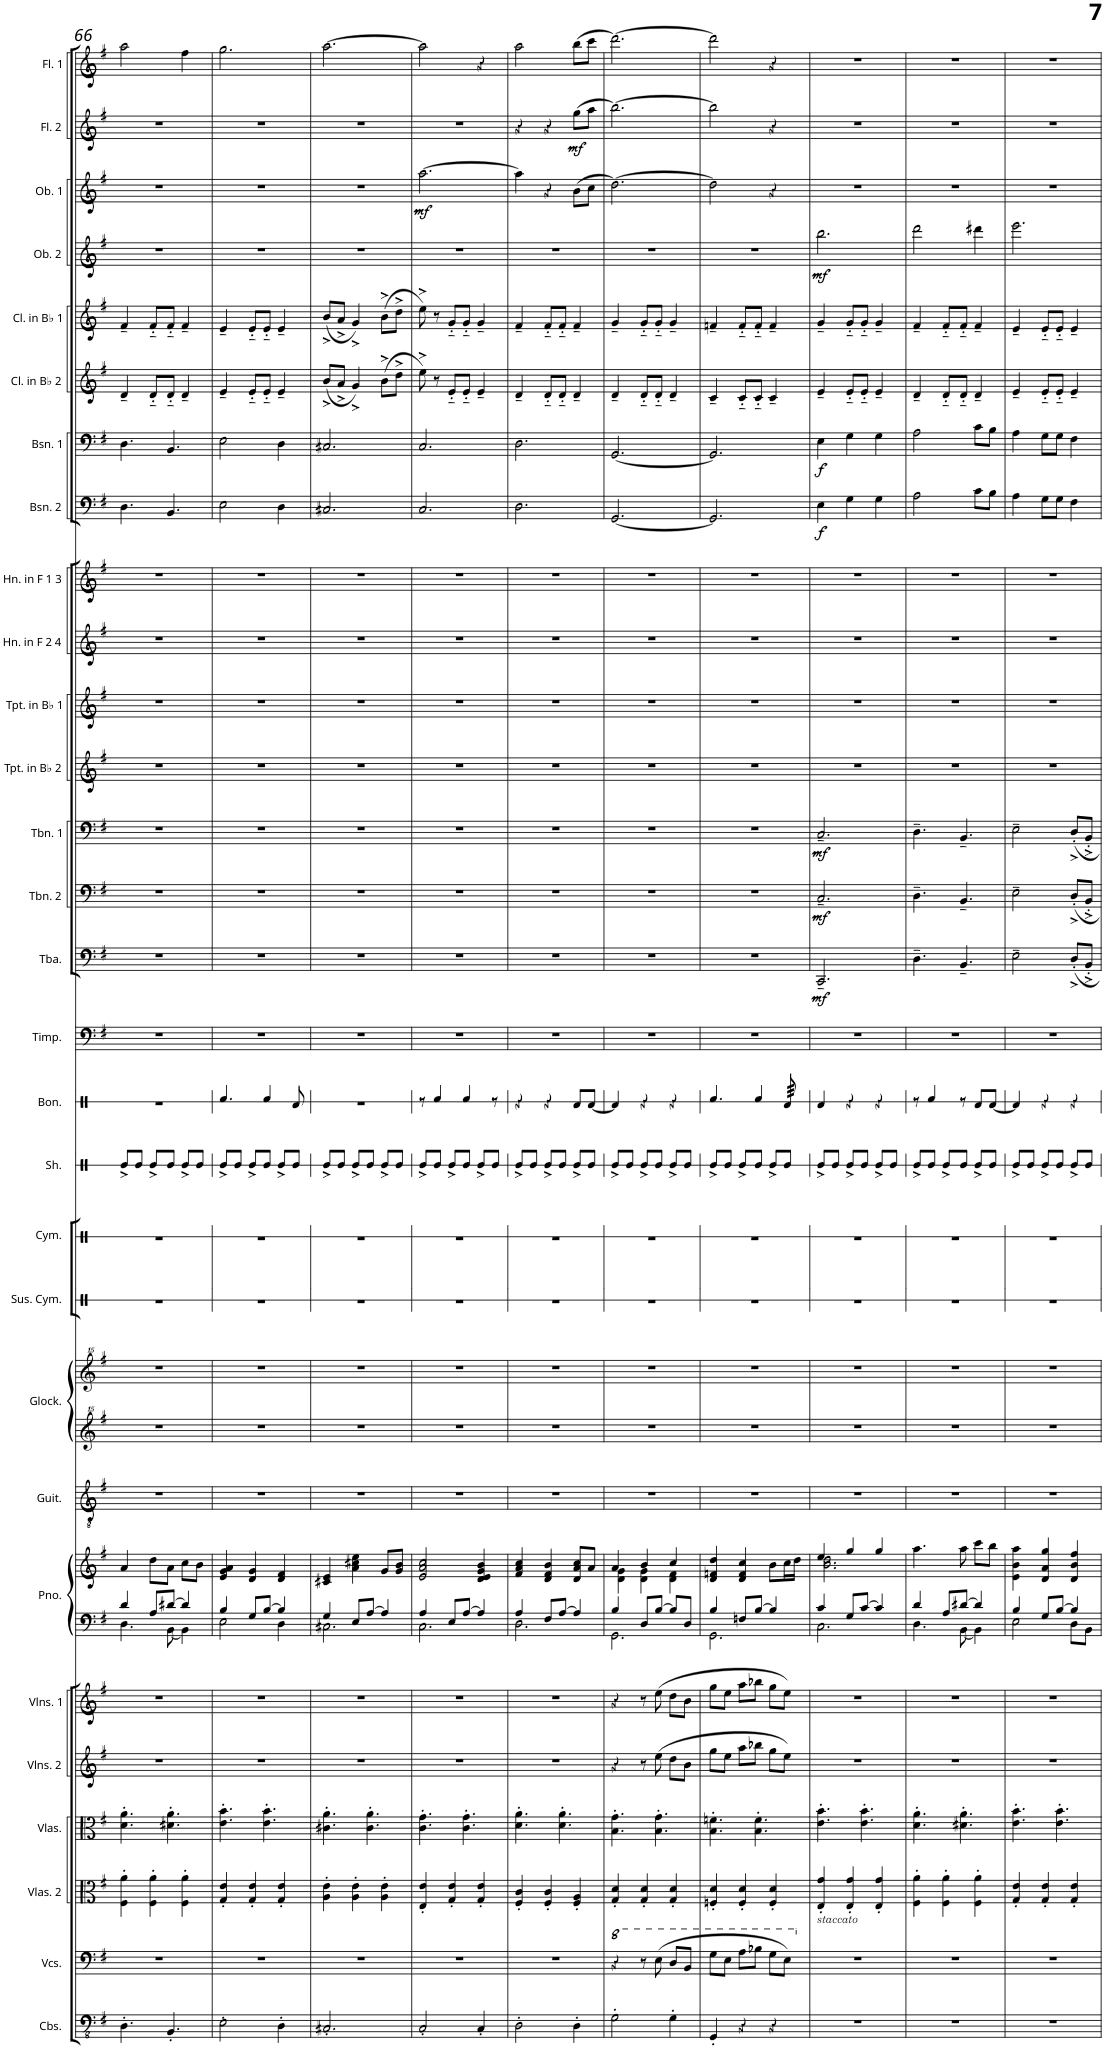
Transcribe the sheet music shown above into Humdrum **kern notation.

**kern	**kern	**kern	**kern	**kern	**kern	**kern	**kern	**kern	**kern	**kern	**kern	**kern	**kern	**kern	**kern	**kern	**dynam	**kern	**dynam	**kern	**dynam	**kern	**kern	**kern	**kern	**kern	**dynam	**kern	**dynam	**kern	**kern	**kern	**dynam	**kern	**dynam	**kern	**dynam	**kern
*part29	*part28	*part27	*part26	*part25	*part24	*part23	*part23	*part22	*part21	*part21	*part20	*part19	*part18	*part17	*part16	*part15	*part15	*part14	*part14	*part13	*part13	*part12	*part11	*part10	*part9	*part8	*part8	*part7	*part7	*part6	*part5	*part4	*part4	*part3	*part3	*part2	*part2	*part1
*staff31	*staff30	*staff29	*staff28	*staff27	*staff26	*staff25	*staff24	*staff23	*staff22	*staff21	*staff20	*staff19	*staff18	*staff17	*staff16	*staff15	*staff15	*staff14	*staff14	*staff13	*staff13	*staff12	*staff11	*staff10	*staff9	*staff8	*staff8	*staff7	*staff7	*staff6	*staff5	*staff4	*staff4	*staff3	*staff3	*staff2	*staff2	*staff1
*I"Contrabasses	*I"Violoncellos	*I"Violas 2	*I"Violas	*I"Violins 2	*I"Violins 1	*I"Piano	*	*I"Classical Guitar	*I"Glockenspiel	*	*I"Suspended Cymbal	*I"Cymbals	*I"Shaker	*I"Bongos	*I"Timpani	*I"Tuba	*	*I"Trombone 2	*	*I"Trombone 1	*	*I"Trumpet in Bb 2	*I"Trumpet in Bb 1	*I"Horn in F 2 &amp; 4	*I"Horn in F 1 &amp; 3	*I"Bassoon 2	*	*I"Bassoon 1	*	*I"Clarinet in Bb 2	*I"Clarinet in Bb 1	*I"Oboe 2	*	*I"Oboe 1	*	*I"Flute 2	*	*I"Flute 1
*I'Cbs.	*I'Vcs.	*I'Vlas. 2	*I'Vlas.	*I'Vlns. 2	*I'Vlns. 1	*I'Pno.	*	*I'Guit.	*I'Glock.	*	*I'Sus. Cym.	*I'Cym.	*I'Sh.	*I'Bon.	*I'Timp.	*I'Tba.	*	*I'Tbn. 2	*	*I'Tbn. 1	*	*I'Tpt. in Bb 2	*I'Tpt. in Bb 1	*I'Hn. in F 2 4	*I'Hn. in F 1 3	*I'Bsn. 2	*	*I'Bsn. 1	*	*I'Cl. in Bb 2	*I'Cl. in Bb 1	*I'Ob. 2	*	*I'Ob. 1	*	*I'Fl. 2	*	*I'Fl. 1
!!LO:PB:g=z
*clefFv4	*clefF4	*clefC3	*clefC3	*clefG2	*clefG2	*clefF4	*clefG2	*clefGv2	*clefG^^2	*clefG^^2	*clefX	*clefX	*clefX	*clefX	*clefF4	*clefF4	*	*clefF4	*	*clefF4	*	*clefG2	*clefG2	*clefG2	*clefG2	*clefF4	*	*clefF4	*	*clefG2	*clefG2	*clefG2	*	*clefG2	*	*clefG2	*	*clefG2
*	*	*	*	*	*	*	*	*	*	*	*	*	*	*	*	*	*	*	*	*	*	*Trd1c2	*Trd1c2	*Trd4c7	*Trd4c7	*	*	*	*	*Trd1c2	*Trd1c2	*	*	*	*	*	*	*
*k[f#]	*k[f#]	*k[f#]	*k[f#]	*k[f#]	*k[f#]	*k[f#]	*k[f#]	*k[f#]	*k[f#]	*k[f#]	*k[]	*k[]	*k[]	*k[]	*k[f#]	*k[f#]	*	*k[f#]	*	*k[f#]	*	*k[f#]	*k[f#]	*k[f#]	*k[f#]	*k[f#]	*	*k[f#]	*	*k[f#]	*k[f#]	*k[f#]	*	*k[f#]	*	*k[f#]	*	*k[f#]
*M3/4	*M3/4	*M3/4	*M3/4	*M3/4	*M3/4	*M3/4	*M3/4	*M3/4	*M3/4	*M3/4	*M3/4	*M3/4	*M3/4	*M3/4	*M3/4	*M3/4	*	*M3/4	*	*M3/4	*	*M3/4	*M3/4	*M3/4	*M3/4	*M3/4	*	*M3/4	*	*M3/4	*M3/4	*M3/4	*	*M3/4	*	*M3/4	*	*M3/4
=66	=66	=66	=66	=66	=66	=66	=66	=66	=66	=66	=66	=66	=66	=66	=66	=66	=66	=66	=66	=66	=66	=66	=66	=66	=66	=66	=66	=66	=66	=66	=66	=66	=66	=66	=66	=66	=66	=66
*	*	*	*	*	*	*^	*	*	*	*	*	*	*	*	*	*	*	*	*	*	*	*	*	*	*	*	*	*	*	*	*	*	*	*	*	*	*	*
4.DD'\	2.r	4F#\' 4a\'	4.d\' 4.a\'	2.r	2.r	4d/	4.D\	4a/	2.r	2.r	2.r	2.r	2.r	8Re^/L	2.r	2.r	2.r	.	2.r	.	2.r	.	2.r	2.r	2.r	2.r	4.D\	.	4.D\	.	4d~/	4f#~/	2.r	.	2.r	.	2.r	.	2aa\
.	.	.	.	.	.	.	.	.	.	.	.	.	.	8Re/J	.	.	.	.	.	.	.	.	.	.	.	.	.	.	.	.	.	.	.	.	.	.	.	.	.
.	.	4F#\' 4a\'	.	.	.	8A/L	.	8dd\L	.	.	.	.	.	8Re^/L	.	.	.	.	.	.	.	.	.	.	.	.	.	.	.	.	8d'~/L	8f#'~/L	.	.	.	.	.	.	.
4.BBB'/	.	.	4.d#X\' 4.a\'	.	.	[8d#X/J	[8BB\	8a\J	.	.	.	.	.	8Re/J	.	.	.	.	.	.	.	.	.	.	.	.	4.BB/	.	4.BB/	.	8d'~/J	8f#'~/J	.	.	.	.	.	.	.
.	.	4F#\' 4a\'	.	.	.	4d#/]	4BB\]	8cc\L	.	.	.	.	.	8Re^/L	.	.	.	.	.	.	.	.	.	.	.	.	.	.	.	.	4d~/	4f#~/	.	.	.	.	.	.	4ff#\
.	.	.	.	.	.	.	.	8b\J	.	.	.	.	.	8Re/J	.	.	.	.	.	.	.	.	.	.	.	.	.	.	.	.	.	.	.	.	.	.	.	.	.
=67	=67	=67	=67	=67	=67	=67	=67	=67	=67	=67	=67	=67	=67	=67	=67	=67	=67	=67	=67	=67	=67	=67	=67	=67	=67	=67	=67	=67	=67	=67	=67	=67	=67	=67	=67	=67	=67	=67	=67
2EE'\	2.r	4G/' 4e/'	4.e\' 4.b\'	2.r	2.r	4B/	2E\	4e/ 4g/ 4a/	2.r	2.r	2.r	2.r	2.r	8Re^/L	4.Rf/	2.r	2.r	.	2.r	.	2.r	.	2.r	2.r	2.r	2.r	2E\	.	2E\	.	4e~/	4e~/	2.r	.	2.r	.	2.r	.	2.gg\
.	.	.	.	.	.	.	.	.	.	.	.	.	.	8Re/J	.	.	.	.	.	.	.	.	.	.	.	.	.	.	.	.	.	.	.	.	.	.	.	.	.
.	.	4G/' 4e/'	.	.	.	8G/L	.	4d/ 4g/	.	.	.	.	.	8Re^/L	.	.	.	.	.	.	.	.	.	.	.	.	.	.	.	.	8e'~/L	8e'~/L	.	.	.	.	.	.	.
.	.	.	4.e\' 4.b\'	.	.	[8B/J	.	.	.	.	.	.	.	8Re/J	4Rf/	.	.	.	.	.	.	.	.	.	.	.	.	.	.	.	8e'~/J	8e'~/J	.	.	.	.	.	.	.
4DD'\	.	4G/' 4e/'	.	.	.	4B/]	4D\	4d/ 4f#/	.	.	.	.	.	8Re^/L	.	.	.	.	.	.	.	.	.	.	.	.	4D\	.	4D\	.	4e~/	4e~/	.	.	.	.	.	.	.
.	.	.	.	.	.	.	.	.	.	.	.	.	.	8Re/J	8Rd/	.	.	.	.	.	.	.	.	.	.	.	.	.	.	.	.	.	.	.	.	.	.	.	.
=68	=68	=68	=68	=68	=68	=68	=68	=68	=68	=68	=68	=68	=68	=68	=68	=68	=68	=68	=68	=68	=68	=68	=68	=68	=68	=68	=68	=68	=68	=68	=68	=68	=68	=68	=68	=68	=68	=68	=68
2.CC#X'/	2.r	4A\' 4e\'	4.c#X\' 4.a\'	2.r	2.r	4G/	2.C#X\	4c#X/ 4e/	2.r	2.r	2.r	2.r	2.r	8Re^/L	2.r	2.r	2.r	.	2.r	.	2.r	.	2.r	2.r	2.r	2.r	2.C#X/	.	2.C#X/	.	(8b^/L	(8b^/L	2.r	.	2.r	.	2.r	.	[2.aa\
.	.	.	.	.	.	.	.	.	.	.	.	.	.	8Re/J	.	.	.	.	.	.	.	.	.	.	.	.	.	.	.	.	8a^/J	8a^/J	.	.	.	.	.	.	.
.	.	4A\' 4e\'	.	.	.	8E/L	.	4a\ 4cc#X\ 4ee\	.	.	.	.	.	8Re^/L	.	.	.	.	.	.	.	.	.	.	.	.	.	.	.	.	4g^/)	4g^/)	.	.	.	.	.	.	.
.	.	.	4.c#\' 4.a\'	.	.	[8A/J	.	.	.	.	.	.	.	8Re/J	.	.	.	.	.	.	.	.	.	.	.	.	.	.	.	.	.	.	.	.	.	.	.	.	.
.	.	4A\' 4e\'	.	.	.	4A/]	.	8g/L	.	.	.	.	.	8Re^/L	.	.	.	.	.	.	.	.	.	.	.	.	.	.	.	.	(8b^\L	(8b^\L	.	.	.	.	.	.	.
.	.	.	.	.	.	.	.	8g/ 8b/J	.	.	.	.	.	8Re/J	.	.	.	.	.	.	.	.	.	.	.	.	.	.	.	.	8dd^\J	8dd^\J	.	.	.	.	.	.	.
=69	=69	=69	=69	=69	=69	=69	=69	=69	=69	=69	=69	=69	=69	=69	=69	=69	=69	=69	=69	=69	=69	=69	=69	=69	=69	=69	=69	=69	=69	=69	=69	=69	=69	=69	=69	=69	=69	=69	=69
!	!	!	!	!	!	!	!	!	!	!	!	!	!	!	!	!	!	!	!	!	!	!	!	!	!	!	!	!	!	!	!	!	!	!	!	!LO:DY:b	!	!	!
2CC'/	2.r	4E/' 4e/'	4.c\' 4.g\'	2.r	2.r	4A/	2.C\	2e/ 2a/ 2cc/	2.r	2.r	2.r	2.r	2.r	8Re^/L	8r	2.r	2.r	.	2.r	.	2.r	.	2.r	2.r	2.r	2.r	2.C/	.	2.C/	.	8ee^\)	8ee^\)	2.r	.	[2.aa\	mf	2.r	.	2aa\]
.	.	.	.	.	.	.	.	.	.	.	.	.	.	8Re/J	4Rf/	.	.	.	.	.	.	.	.	.	.	.	.	.	.	.	8r	8r	.	.	.	.	.	.	.
.	.	4G/' 4e/'	.	.	.	8E/L	.	.	.	.	.	.	.	8Re^/L	.	.	.	.	.	.	.	.	.	.	.	.	.	.	.	.	8e'~/L	8g'~/L	.	.	.	.	.	.	.
.	.	.	4.c\' 4.g\'	.	.	[8A/J	.	.	.	.	.	.	.	8Re/J	4Rf/	.	.	.	.	.	.	.	.	.	.	.	.	.	.	.	8e'~/J	8g'~/J	.	.	.	.	.	.	.
4CC'/	.	4G/' 4e/'	.	.	.	4A/]	.	4d/ 4e/ 4g/ 4b/	.	.	.	.	.	8Re^/L	.	.	.	.	.	.	.	.	.	.	.	.	.	.	.	.	4e~/	4g~/	.	.	.	.	.	.	4r
.	.	.	.	.	.	.	.	.	.	.	.	.	.	8Re/J	8r	.	.	.	.	.	.	.	.	.	.	.	.	.	.	.	.	.	.	.	.	.	.	.	.
=70	=70	=70	=70	=70	=70	=70	=70	=70	=70	=70	=70	=70	=70	=70	=70	=70	=70	=70	=70	=70	=70	=70	=70	=70	=70	=70	=70	=70	=70	=70	=70	=70	=70	=70	=70	=70	=70	=70	=70
2DD'\	2.r	4F#/' 4c/'	4.d\' 4.a\'	2.r	2.r	4A/	2.D\	4f#/ 4a/ 4cc/	2.r	2.r	2.r	2.r	2.r	8Re^/L	4r	2.r	2.r	.	2.r	.	2.r	.	2.r	2.r	2.r	2.r	2.D\	.	2.D\	.	4d~/	4f#~/	2.r	.	4aa\]	.	4r	.	2aa\
.	.	.	.	.	.	.	.	.	.	.	.	.	.	8Re/J	.	.	.	.	.	.	.	.	.	.	.	.	.	.	.	.	.	.	.	.	.	.	.	.	.
.	.	4F#/' 4c/'	.	.	.	8F#/L	.	4d/ 4f#/ 4b/	.	.	.	.	.	8Re^/L	4r	.	.	.	.	.	.	.	.	.	.	.	.	.	.	.	8d'~/L	8f#'~/L	.	.	4r	.	4r	.	.
.	.	.	4.d\' 4.a\'	.	.	[8A/J	.	.	.	.	.	.	.	8Re/J	.	.	.	.	.	.	.	.	.	.	.	.	.	.	.	.	8d'~/J	8f#'~/J	.	.	.	.	.	.	.
!	!	!	!	!	!	!	!	!	!	!	!	!	!	!	!	!	!	!	!	!	!	!	!	!	!	!	!	!	!	!	!	!	!	!	!	!	!	!LO:DY:b	!
4DD'\	.	4F#/' 4A/'	.	.	.	4A/]	.	8d/ 8a/ 8cc/L	.	.	.	.	.	8Re^/L	8Rd/L	.	.	.	.	.	.	.	.	.	.	.	.	.	.	.	4d~/	4f#~/	.	.	(8b\L	.	(8gg\L	mf	(8bb\L
.	.	.	.	.	.	.	.	8a/J	.	.	.	.	.	8Re/J	[8Rd/J	.	.	.	.	.	.	.	.	.	.	.	.	.	.	.	.	.	.	.	8cc\J	.	8aa\J	.	8ccc\J
=71	=71	=71	=71	=71	=71	=71	=71	=71	=71	=71	=71	=71	=71	=71	=71	=71	=71	=71	=71	=71	=71	=71	=71	=71	=71	=71	=71	=71	=71	=71	=71	=71	=71	=71	=71	=71	=71	=71	=71
*	*8va	*	*	*	*	*	*	*	*	*	*	*	*	*	*	*	*	*	*	*	*	*	*	*	*	*	*	*	*	*	*	*	*	*	*	*	*	*	*
*	*	*	*	*	*	*	*	*^	*	*	*	*	*	*	*	*	*	*	*	*	*	*	*	*	*	*	*	*	*	*	*	*	*	*	*	*	*	*	*
2GG'\	4r	4G/' 4d/'	4.B\' 4.g\'	4r	4r	4B/	2.GG\	4a/	4d\ 4g\	2.r	2.r	2.r	2.r	2.r	8Re^/L	4Rd/]	2.r	2.r	.	2.r	.	2.r	.	2.r	2.r	2.r	2.r	[2.GG/	.	[2.GG/	.	4d~/	4g~/	2.r	.	[2.dd\)	.	[2.bb\)	.	[2.ddd\)
.	.	.	.	.	.	.	.	.	.	.	.	.	.	.	8Re/J	.	.	.	.	.	.	.	.	.	.	.	.	.	.	.	.	.	.	.	.	.	.	.	.	.
.	8r	4G/' 4d/'	.	8r	8r	8D/L	.	4b/	4d\ 4g\	.	.	.	.	.	8Re^/L	4r	.	.	.	.	.	.	.	.	.	.	.	.	.	.	.	8d'~/L	8g'~/L	.	.	.	.	.	.	.
.	(8e\	.	4.B\' 4.g\'	(8ee\	(8ee\	[8B/J	.	.	.	.	.	.	.	.	8Re/J	.	.	.	.	.	.	.	.	.	.	.	.	.	.	.	.	8d'~/J	8g'~/J	.	.	.	.	.	.	.
4GG'\	8d/L	4G/' 4d/'	.	8dd\L	8dd\L	8B/L]	.	4cc/	4d\ 4f#\	.	.	.	.	.	8Re^/L	4r	.	.	.	.	.	.	.	.	.	.	.	.	.	.	.	4d~/	4g~/	.	.	.	.	.	.	.
.	8B/J	.	.	8b\J	8b\J	8D/J	.	.	.	.	.	.	.	.	8Re/J	.	.	.	.	.	.	.	.	.	.	.	.	.	.	.	.	.	.	.	.	.	.	.	.	.
*	*	*	*	*	*	*	*	*v	*v	*	*	*	*	*	*	*	*	*	*	*	*	*	*	*	*	*	*	*	*	*	*	*	*	*	*	*	*	*	*	*
=72	=72	=72	=72	=72	=72	=72	=72	=72	=72	=72	=72	=72	=72	=72	=72	=72	=72	=72	=72	=72	=72	=72	=72	=72	=72	=72	=72	=72	=72	=72	=72	=72	=72	=72	=72	=72	=72	=72	=72
4GGG'/	8g\L	4Fn/' 4d/'	4.B\' 4.fn\'	8gg\L	8gg\L	4B/	2.GG\	4d/ 4fn/ 4dd/	2.r	2.r	2.r	2.r	2.r	8Re^/L	4.Rf/	2.r	2.r	.	2.r	.	2.r	.	2.r	2.r	2.r	2.r	2.GG/]	.	2.GG/]	.	4c~/	4fn~/	2.r	.	2dd\]	.	2bb\]	.	2ddd\]
.	8e\J	.	.	8ee\J	8ee\J	.	.	.	.	.	.	.	.	8Re/J	.	.	.	.	.	.	.	.	.	.	.	.	.	.	.	.	.	.	.	.	.	.	.	.	.
4r	8a\L	4F/' 4d/'	.	8aa\L	8aa\L	8Fn/L	.	4d/ 4f/ 4cc/	.	.	.	.	.	8Re^/L	.	.	.	.	.	.	.	.	.	.	.	.	.	.	.	.	8c'~/L	8f'~/L	.	.	.	.	.	.	.
.	8b-X\J	.	4.B\' 4.f\'	8bb-X\J	8bb-X\J	[8B/J	.	.	.	.	.	.	.	8Re/J	4Rf/	.	.	.	.	.	.	.	.	.	.	.	.	.	.	.	8c'~/J	8f'~/J	.	.	.	.	.	.	.
4r	8g\L	4F/' 4d/'	.	8gg\L	8gg\L	4B/]	.	8b\L	.	.	.	.	.	8Re^/L	.	.	.	.	.	.	.	.	.	.	.	.	.	.	.	.	4c~/	4f~/	.	.	4r	.	4r	.	4r
*	*	*	*	*	*	*	*	*	*	*	*	*	*	*	*tremolo	*	*	*	*	*	*	*	*	*	*	*	*	*	*	*	*	*	*	*	*	*	*	*	*
.	8e\J)	.	.	8ee\J)	8ee\J)	.	.	16cc\L	.	.	.	.	.	8Re/J	64Rd/	.	.	.	.	.	.	.	.	.	.	.	.	.	.	.	.	.	.	.	.	.	.	.	.
.	.	.	.	.	.	.	.	.	.	.	.	.	.	.	64Rd/	.	.	.	.	.	.	.	.	.	.	.	.	.	.	.	.	.	.	.	.	.	.	.	.
.	.	.	.	.	.	.	.	.	.	.	.	.	.	.	64Rd/	.	.	.	.	.	.	.	.	.	.	.	.	.	.	.	.	.	.	.	.	.	.	.	.
.	.	.	.	.	.	.	.	.	.	.	.	.	.	.	64Rd/	.	.	.	.	.	.	.	.	.	.	.	.	.	.	.	.	.	.	.	.	.	.	.	.
.	.	.	.	.	.	.	.	16dd\JJ	.	.	.	.	.	.	64Rd/	.	.	.	.	.	.	.	.	.	.	.	.	.	.	.	.	.	.	.	.	.	.	.	.
.	.	.	.	.	.	.	.	.	.	.	.	.	.	.	64Rd/	.	.	.	.	.	.	.	.	.	.	.	.	.	.	.	.	.	.	.	.	.	.	.	.
.	.	.	.	.	.	.	.	.	.	.	.	.	.	.	64Rd/	.	.	.	.	.	.	.	.	.	.	.	.	.	.	.	.	.	.	.	.	.	.	.	.
.	.	.	.	.	.	.	.	.	.	.	.	.	.	.	64Rd/	.	.	.	.	.	.	.	.	.	.	.	.	.	.	.	.	.	.	.	.	.	.	.	.
*	*	*	*	*	*	*	*	*	*	*	*	*	*	*	*Xtremolo	*	*	*	*	*	*	*	*	*	*	*	*	*	*	*	*	*	*	*	*	*	*	*	*
=73	=73	=73	=73	=73	=73	=73	=73	=73	=73	=73	=73	=73	=73	=73	=73	=73	=73	=73	=73	=73	=73	=73	=73	=73	=73	=73	=73	=73	=73	=73	=73	=73	=73	=73	=73	=73	=73	=73	=73
*	*X8va	*	*	*	*	*	*	*	*	*	*	*	*	*	*	*	*	*	*	*	*	*	*	*	*	*	*	*	*	*	*	*	*	*	*	*	*	*	*
*	*	*	*	*	*	*	*	*^	*	*	*	*	*	*	*	*	*	*	*	*	*	*	*	*	*	*	*	*	*	*	*	*	*	*	*	*	*	*	*
!	!	!LO:TX:b:i:t=staccato	!	!	!	!	!	!	!	!	!	!	!	!	!	!	!	!	!	!	!	!	!	!	!	!	!	!	!	!	!	!	!	!	!	!	!	!	!	!
!	!	!	!	!	!	!	!	!	!	!	!	!	!	!	!	!	!	!	!LO:DY:b	!	!LO:DY:b	!	!LO:DY:b	!	!	!	!	!	!LO:DY:b	!	!LO:DY:b	!	!	!	!LO:DY:b	!	!	!	!	!
2.r	2.r	4E/' 4g/'	4.e\' 4.b\'	2.r	2.r	4c/	2.C\	4ee/	2.b\ 2.dd\	2.r	2.r	2.r	2.r	2.r	8Re^/L	4Rd/	2.r	2.CC~/	mf	2.C~/	mf	2.C~/	mf	2.r	2.r	2.r	2.r	4E\	f	4E\	f	4e~/	4g~/	2.bb\	mf	2.r	.	2.r	.	2.r
.	.	.	.	.	.	.	.	.	.	.	.	.	.	.	8Re/J	.	.	.	.	.	.	.	.	.	.	.	.	.	.	.	.	.	.	.	.	.	.	.	.	.
.	.	4E/' 4g/'	.	.	.	8G/L	.	4gg/	.	.	.	.	.	.	8Re^/L	4r	.	.	.	.	.	.	.	.	.	.	.	4G\	.	4G\	.	8e'~/L	8g'~/L	.	.	.	.	.	.	.
.	.	.	4.e\' 4.b\'	.	.	[8c/J	.	.	.	.	.	.	.	.	8Re/J	.	.	.	.	.	.	.	.	.	.	.	.	.	.	.	.	8e'~/J	8g'~/J	.	.	.	.	.	.	.
.	.	4E/' 4g/'	.	.	.	4c/]	.	4gg/	.	.	.	.	.	.	8Re^/L	4r	.	.	.	.	.	.	.	.	.	.	.	4G\	.	4G\	.	4e~/	4g~/	.	.	.	.	.	.	.
.	.	.	.	.	.	.	.	.	.	.	.	.	.	.	8Re/J	.	.	.	.	.	.	.	.	.	.	.	.	.	.	.	.	.	.	.	.	.	.	.	.	.
*	*	*	*	*	*	*	*	*v	*v	*	*	*	*	*	*	*	*	*	*	*	*	*	*	*	*	*	*	*	*	*	*	*	*	*	*	*	*	*	*	*
=74	=74	=74	=74	=74	=74	=74	=74	=74	=74	=74	=74	=74	=74	=74	=74	=74	=74	=74	=74	=74	=74	=74	=74	=74	=74	=74	=74	=74	=74	=74	=74	=74	=74	=74	=74	=74	=74	=74	=74
2.r	2.r	4F#\' 4a\'	4.d\' 4.a\'	2.r	2.r	4d/	4.D\	4.aa\	2.r	2.r	2.r	2.r	2.r	8Re^/L	8r	2.r	4.D~\	.	4.D~\	.	4.D~\	.	2.r	2.r	2.r	2.r	2A\	.	2A\	.	4d~/	4f#~/	2ddd\	.	2.r	.	2.r	.	2.r
.	.	.	.	.	.	.	.	.	.	.	.	.	.	8Re/J	4Rf/	.	.	.	.	.	.	.	.	.	.	.	.	.	.	.	.	.	.	.	.	.	.	.	.
.	.	4F#\' 4a\'	.	.	.	8A/L	.	.	.	.	.	.	.	8Re^/L	.	.	.	.	.	.	.	.	.	.	.	.	.	.	.	.	8d'~/L	8f#'~/L	.	.	.	.	.	.	.
.	.	.	4.d#X\' 4.a\'	.	.	[8d#X/J	[8BB\	8aa\	.	.	.	.	.	8Re/J	8r	.	4.BB~/	.	4.BB~/	.	4.BB~/	.	.	.	.	.	.	.	.	.	8d'~/J	8f#'~/J	.	.	.	.	.	.	.
.	.	4F#\' 4a\'	.	.	.	4d#/]	4BB\]	8ccc\L	.	.	.	.	.	8Re^/L	8Rd/L	.	.	.	.	.	.	.	.	.	.	.	8c\L	.	8c\L	.	4d~/	4f#~/	4ddd#X\	.	.	.	.	.	.
.	.	.	.	.	.	.	.	8bb\J	.	.	.	.	.	8Re/J	[8Rd/J	.	.	.	.	.	.	.	.	.	.	.	8B\J	.	8B\J	.	.	.	.	.	.	.	.	.	.
=75	=75	=75	=75	=75	=75	=75	=75	=75	=75	=75	=75	=75	=75	=75	=75	=75	=75	=75	=75	=75	=75	=75	=75	=75	=75	=75	=75	=75	=75	=75	=75	=75	=75	=75	=75	=75	=75	=75	=75
2.r	2.r	4G/' 4e/'	4.e\' 4.b\'	2.r	2.r	4B/	2E\	4e\ 4b\ 4aa\	2.r	2.r	2.r	2.r	2.r	8Re^/L	4Rd/]	2.r	2E~\	.	2E~\	.	2E~\	.	2.r	2.r	2.r	2.r	4A\	.	4A\	.	4e~/	4e~/	2.eee\	.	2.r	.	2.r	.	2.r
.	.	.	.	.	.	.	.	.	.	.	.	.	.	8Re/J	.	.	.	.	.	.	.	.	.	.	.	.	.	.	.	.	.	.	.	.	.	.	.	.	.
.	.	4G/' 4e/'	.	.	.	8G/L	.	4d/ 4a/ 4gg/	.	.	.	.	.	8Re^/L	4r	.	.	.	.	.	.	.	.	.	.	.	8G\L	.	8G\L	.	8e'~/L	8e'~/L	.	.	.	.	.	.	.
.	.	.	4.e\' 4.b\'	.	.	[8B/J	.	.	.	.	.	.	.	8Re/J	.	.	.	.	.	.	.	.	.	.	.	.	8G\J	.	8G\J	.	8e'~/J	8e'~/J	.	.	.	.	.	.	.
.	.	4G/' 4e/'	.	.	.	4B/]	8D\L	4d/ 4b/ 4ff#/	.	.	.	.	.	8Re^/L	4r	.	8D'^/L	.	8D'^/L	.	8D'^/L	.	.	.	.	.	4F#\	.	4F#\	.	4e~/	4e~/	.	.	.	.	.	.	.
.	.	.	.	.	.	.	8BB\J	.	.	.	.	.	.	8Re/J	.	.	8BB'^/J	.	8BB'^/J	.	8BB'^/J	.	.	.	.	.	.	.	.	.	.	.	.	.	.	.	.	.	.
*	*	*	*	*	*	*v	*v	*	*	*	*	*	*	*	*	*	*	*	*	*	*	*	*	*	*	*	*	*	*	*	*	*	*	*	*	*	*	*	*
=	=	=	=	=	=	=	=	=	=	=	=	=	=	=	=	=	=	=	=	=	=	=	=	=	=	=	=	=	=	=	=	=	=	=	=	=	=	=
*-	*-	*-	*-	*-	*-	*-	*-	*-	*-	*-	*-	*-	*-	*-	*-	*-	*-	*-	*-	*-	*-	*-	*-	*-	*-	*-	*-	*-	*-	*-	*-	*-	*-	*-	*-	*-	*-	*-
